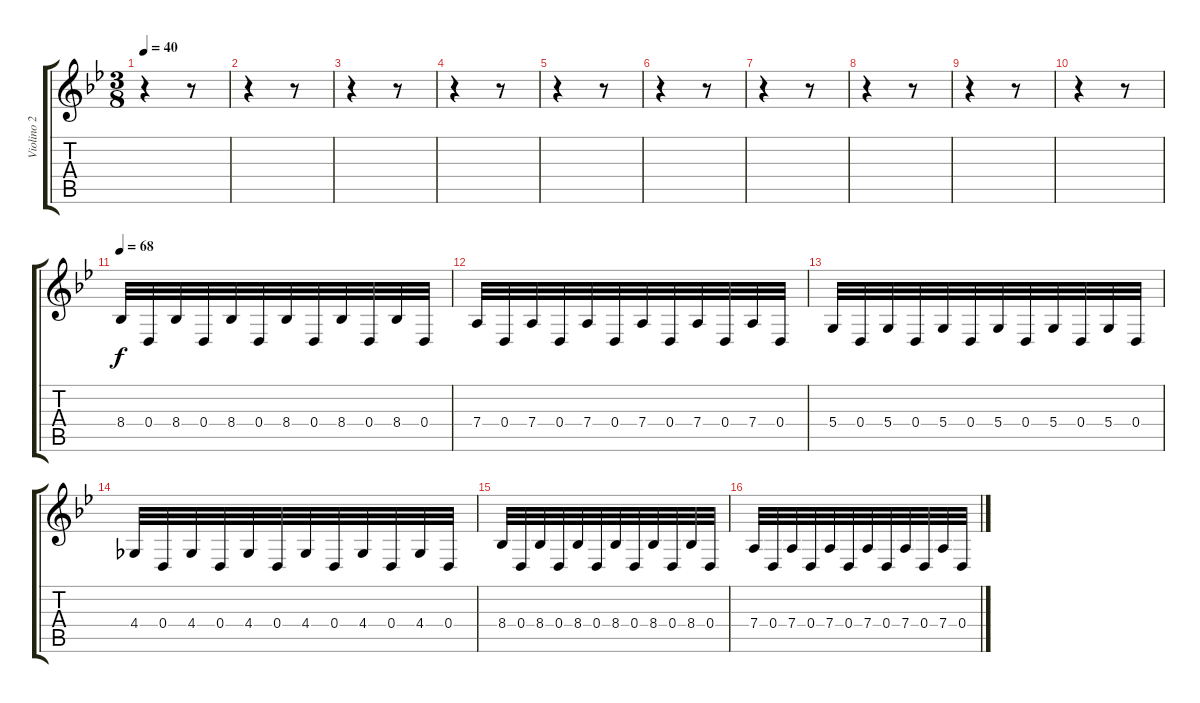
\track ("Violino 2" "Violino 2") {instrument violin}
\staff {score tabs}
\tuning (E4 B3 G3 D3 A2 E2) {hide}
\ts (3 8)
\tempo 40
\clef g2
\ks bb
r.4{dy mf} r.8 |
r.4 r.8 |
r.4 r.8 |
r.4 r.8 |
r.4 r.8 |
r.4 r.8 |
r.4 r.8 |
r.4 r.8 |
r.4 r.8 |
r.4 r.8 |
\tempo 68
8.4.32{dy f} 0.4.32 8.4.32 0.4.32 8.4.32 0.4.32 8.4.32 0.4.32 8.4.32 0.4.32 8.4.32 0.4.32 |
7.4.32 0.4.32 7.4.32 0.4.32 7.4.32 0.4.32 7.4.32 0.4.32 7.4.32 0.4.32 7.4.32 0.4.32 |
5.4.32 0.4.32 5.4.32 0.4.32 5.4.32 0.4.32 5.4.32 0.4.32 5.4.32 0.4.32 5.4.32 0.4.32 |
4.4.32 0.4.32 4.4.32 0.4.32 4.4.32 0.4.32 4.4.32 0.4.32 4.4.32 0.4.32 4.4.32 0.4.32 |
8.4.32 0.4.32 8.4.32 0.4.32 8.4.32 0.4.32 8.4.32 0.4.32 8.4.32 0.4.32 8.4.32 0.4.32 |
7.4.32 0.4.32 7.4.32 0.4.32 7.4.32 0.4.32 7.4.32 0.4.32 7.4.32 0.4.32 7.4.32 0.4.32
